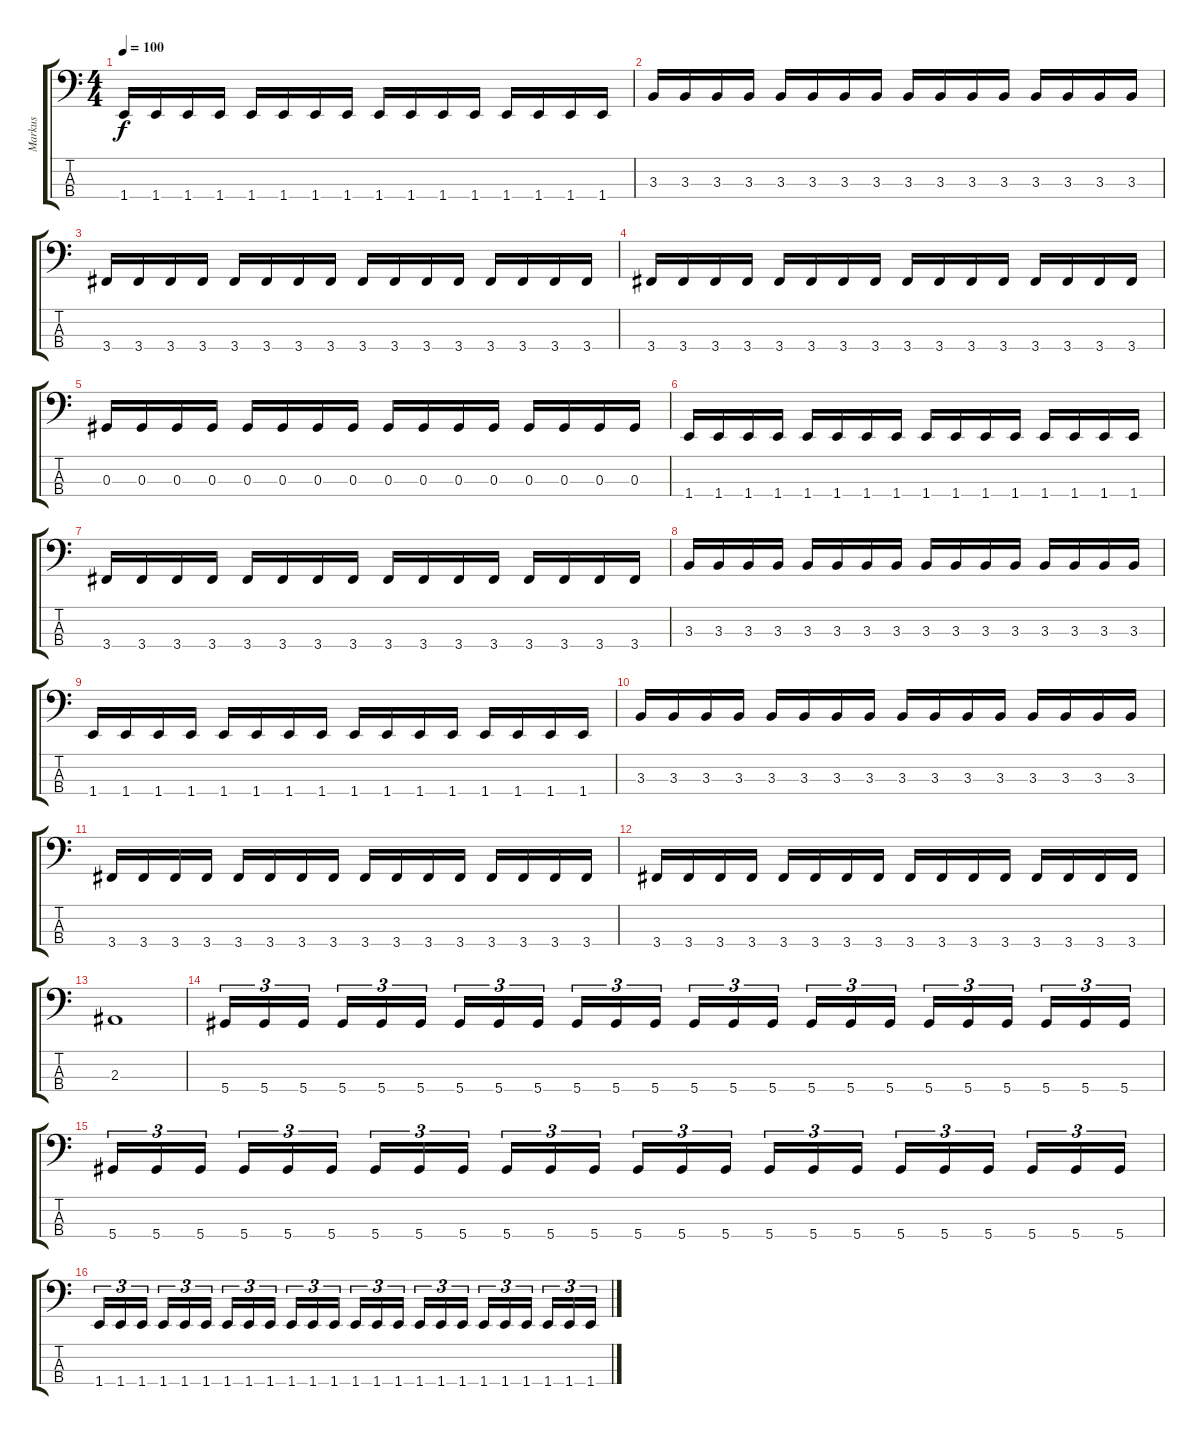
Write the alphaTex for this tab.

\track ("Markus" "Markus") {instrument electricbassfinger}
\staff {score tabs}
\tuning (Gb2 Db2 Ab1 Eb1) {hide}
\ts (4 4)
\tempo 100
\clef f4
\ks c
1.4.16{dy f} 1.4.16 1.4.16 1.4.16 1.4.16 1.4.16 1.4.16 1.4.16 1.4.16 1.4.16 1.4.16 1.4.16 1.4.16 1.4.16 1.4.16 1.4.16 |
3.3.16 3.3.16 3.3.16 3.3.16 3.3.16 3.3.16 3.3.16 3.3.16 3.3.16 3.3.16 3.3.16 3.3.16 3.3.16 3.3.16 3.3.16 3.3.16 |
3.4.16 3.4.16 3.4.16 3.4.16 3.4.16 3.4.16 3.4.16 3.4.16 3.4.16 3.4.16 3.4.16 3.4.16 3.4.16 3.4.16 3.4.16 3.4.16 |
3.4.16 3.4.16 3.4.16 3.4.16 3.4.16 3.4.16 3.4.16 3.4.16 3.4.16 3.4.16 3.4.16 3.4.16 3.4.16 3.4.16 3.4.16 3.4.16 |
0.3.16 0.3.16 0.3.16 0.3.16 0.3.16 0.3.16 0.3.16 0.3.16 0.3.16 0.3.16 0.3.16 0.3.16 0.3.16 0.3.16 0.3.16 0.3.16 |
1.4.16 1.4.16 1.4.16 1.4.16 1.4.16 1.4.16 1.4.16 1.4.16 1.4.16 1.4.16 1.4.16 1.4.16 1.4.16 1.4.16 1.4.16 1.4.16 |
3.4.16 3.4.16 3.4.16 3.4.16 3.4.16 3.4.16 3.4.16 3.4.16 3.4.16 3.4.16 3.4.16 3.4.16 3.4.16 3.4.16 3.4.16 3.4.16 |
3.3.16 3.3.16 3.3.16 3.3.16 3.3.16 3.3.16 3.3.16 3.3.16 3.3.16 3.3.16 3.3.16 3.3.16 3.3.16 3.3.16 3.3.16 3.3.16 |
1.4.16 1.4.16 1.4.16 1.4.16 1.4.16 1.4.16 1.4.16 1.4.16 1.4.16 1.4.16 1.4.16 1.4.16 1.4.16 1.4.16 1.4.16 1.4.16 |
3.3.16 3.3.16 3.3.16 3.3.16 3.3.16 3.3.16 3.3.16 3.3.16 3.3.16 3.3.16 3.3.16 3.3.16 3.3.16 3.3.16 3.3.16 3.3.16 |
3.4.16 3.4.16 3.4.16 3.4.16 3.4.16 3.4.16 3.4.16 3.4.16 3.4.16 3.4.16 3.4.16 3.4.16 3.4.16 3.4.16 3.4.16 3.4.16 |
3.4.16 3.4.16 3.4.16 3.4.16 3.4.16 3.4.16 3.4.16 3.4.16 3.4.16 3.4.16 3.4.16 3.4.16 3.4.16 3.4.16 3.4.16 3.4.16 |
2.3.1 |
5.4.16{tu (3 2)} 5.4.16{tu (3 2)} 5.4.16{tu (3 2)} 5.4.16{tu (3 2)} 5.4.16{tu (3 2)} 5.4.16{tu (3 2)} 5.4.16{tu (3 2)} 5.4.16{tu (3 2)} 5.4.16{tu (3 2)} 5.4.16{tu (3 2)} 5.4.16{tu (3 2)} 5.4.16{tu (3 2)} 5.4.16{tu (3 2)} 5.4.16{tu (3 2)} 5.4.16{tu (3 2)} 5.4.16{tu (3 2)} 5.4.16{tu (3 2)} 5.4.16{tu (3 2)} 5.4.16{tu (3 2)} 5.4.16{tu (3 2)} 5.4.16{tu (3 2)} 5.4.16{tu (3 2)} 5.4.16{tu (3 2)} 5.4.16{tu (3 2)} |
5.4.16{tu (3 2)} 5.4.16{tu (3 2)} 5.4.16{tu (3 2)} 5.4.16{tu (3 2)} 5.4.16{tu (3 2)} 5.4.16{tu (3 2)} 5.4.16{tu (3 2)} 5.4.16{tu (3 2)} 5.4.16{tu (3 2)} 5.4.16{tu (3 2)} 5.4.16{tu (3 2)} 5.4.16{tu (3 2)} 5.4.16{tu (3 2)} 5.4.16{tu (3 2)} 5.4.16{tu (3 2)} 5.4.16{tu (3 2)} 5.4.16{tu (3 2)} 5.4.16{tu (3 2)} 5.4.16{tu (3 2)} 5.4.16{tu (3 2)} 5.4.16{tu (3 2)} 5.4.16{tu (3 2)} 5.4.16{tu (3 2)} 5.4.16{tu (3 2)} |
1.4.16{tu (3 2)} 1.4.16{tu (3 2)} 1.4.16{tu (3 2)} 1.4.16{tu (3 2)} 1.4.16{tu (3 2)} 1.4.16{tu (3 2)} 1.4.16{tu (3 2)} 1.4.16{tu (3 2)} 1.4.16{tu (3 2)} 1.4.16{tu (3 2)} 1.4.16{tu (3 2)} 1.4.16{tu (3 2)} 1.4.16{tu (3 2)} 1.4.16{tu (3 2)} 1.4.16{tu (3 2)} 1.4.16{tu (3 2)} 1.4.16{tu (3 2)} 1.4.16{tu (3 2)} 1.4.16{tu (3 2)} 1.4.16{tu (3 2)} 1.4.16{tu (3 2)} 1.4.16{tu (3 2)} 1.4.16{tu (3 2)} 1.4.16{tu (3 2)}
